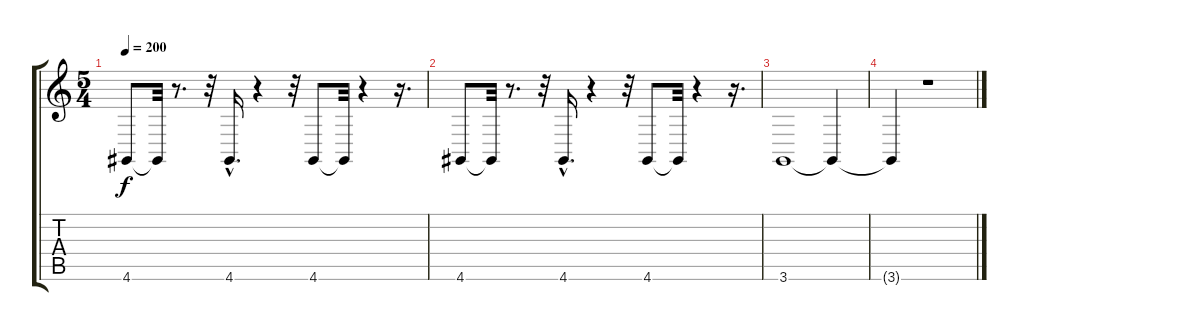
\track "" {instrument acousticgrandpiano}
\staff {score tabs}
\tuning (E4 B3 G3 D3 A2 E2) {hide}
\ts (5 4)
\tempo 200
\clef g2
\ks c
4.6.8{dy f} 4.6{t}.32 r.8{d} r.32 4.6{hac}.16{d} r.4 r.32 4.6.8 4.6{t}.32 r.4 r.16{d} |
4.6.8 4.6{t}.32 r.8{d} r.32 4.6{hac}.16{d} r.4 r.32 4.6.8 4.6{t}.32 r.4 r.16{d} |
3.6.1 3.6{t}.4 |
3.6{t}.4 r.1
